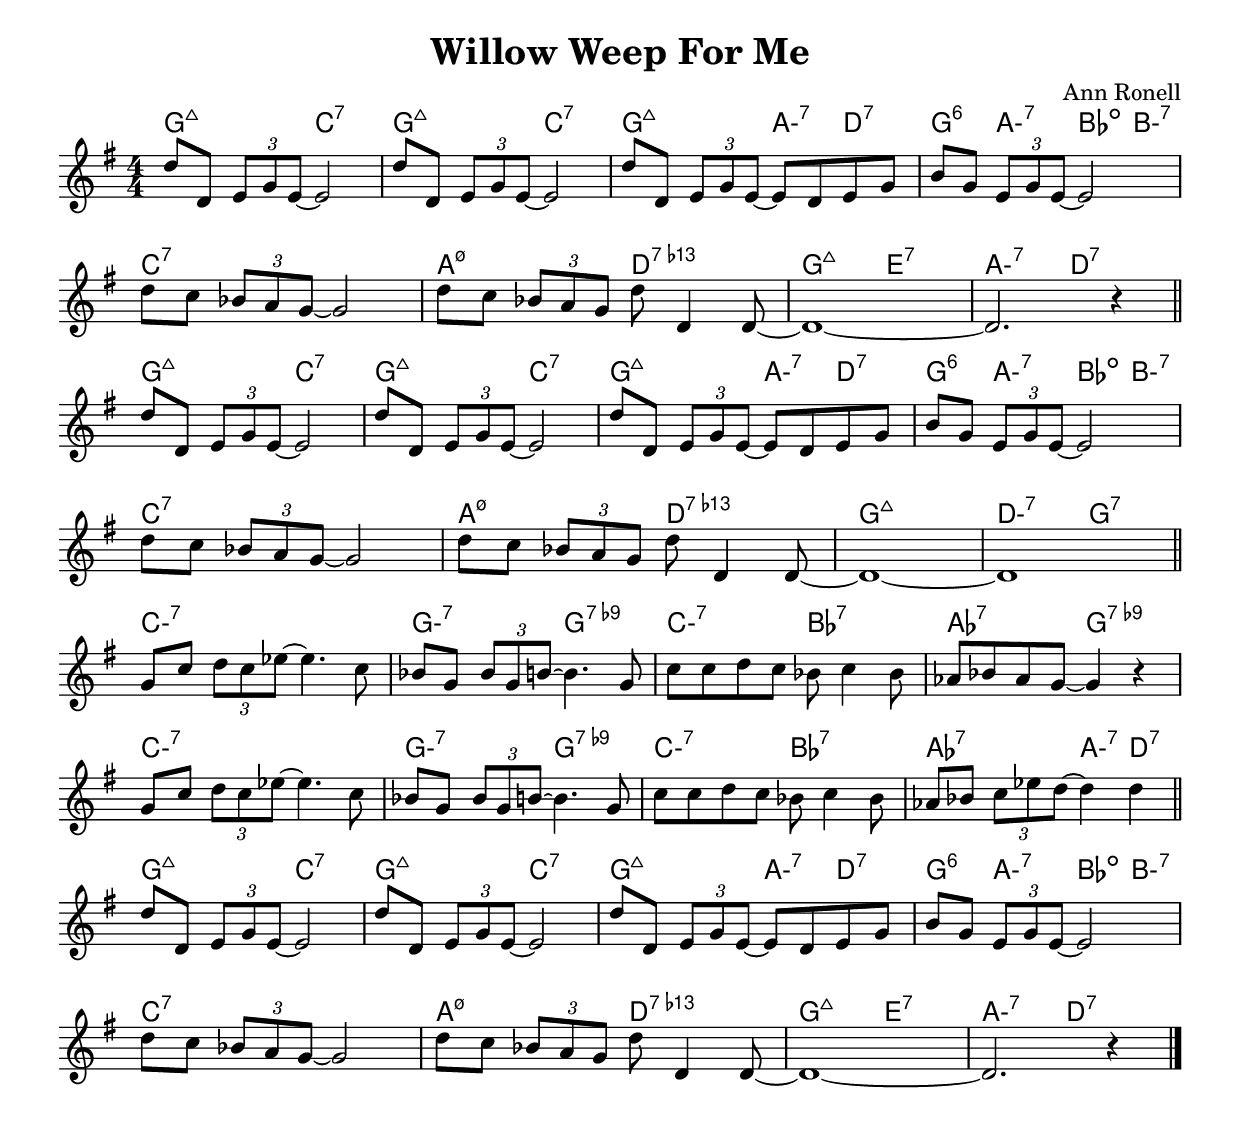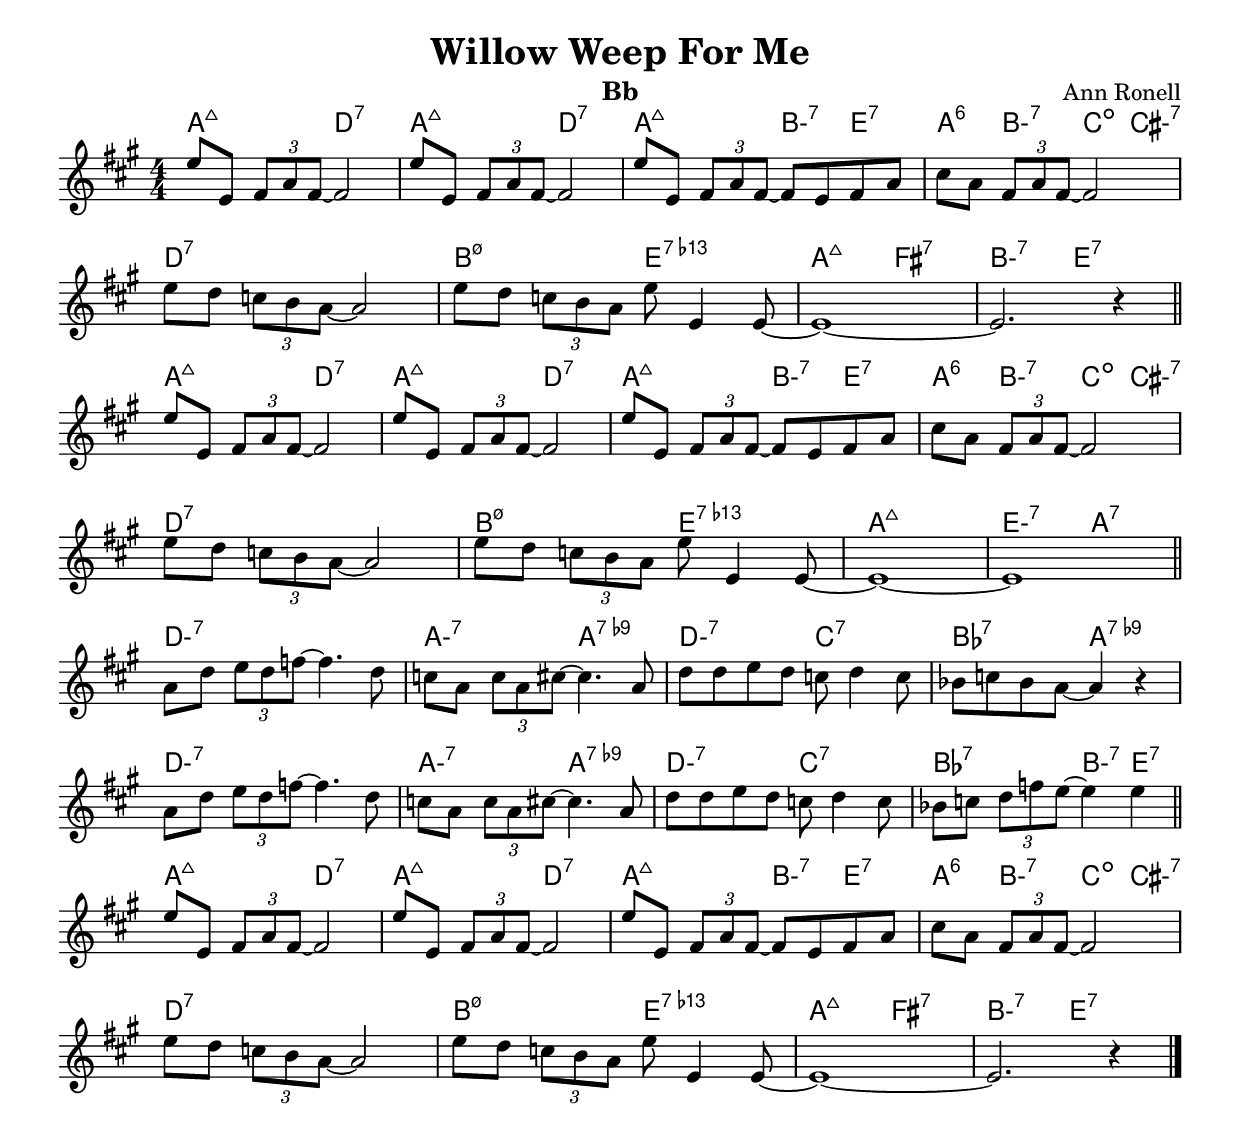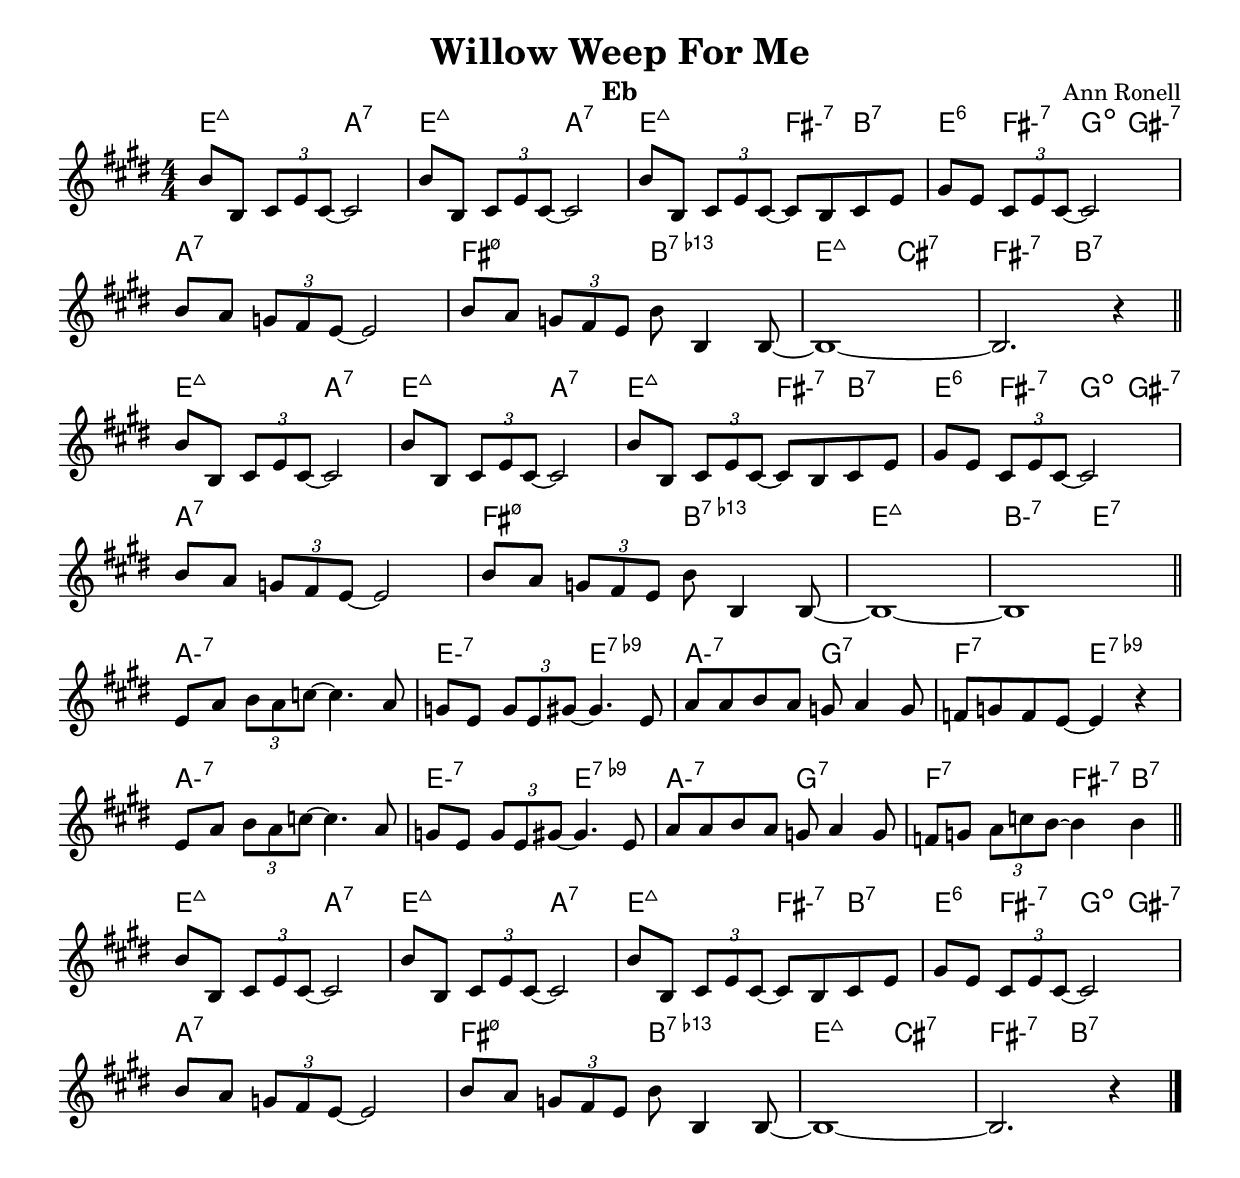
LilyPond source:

\version "2.20.0"

\version "2.20.0"

\layout {
  indent = #0
  \set minorChordModifier = \markup { "-" }
  \context {
    \Score
    \omit BarNumber
  }
  \override Glissando.style = #'zigzag
}


\header{
  title = "Willow Weep For Me"
  composer = "Ann Ronell"
}

music = <<
	\chords
	{
	  g2:maj7 c2:7
	  g2:maj7 c2:7
	  g2:maj7 a4:m7 d4:7
	  g4:6 a:m7 bes:dim b:m7

	  c1:7
	  a2:m7.5- d2:7.13-
	  g2:maj7 e2:7
	  a2:m7 d2:7

	  g2:maj7 c2:7
	  g2:maj7 c2:7
	  g2:maj7 a4:m7 d4:7
	  g4:6 a:m7 bes:dim b:m7

	  c1:7
	  a2:m7.5- d2:7.13-
	  g1:maj7
	  d2:m7 g2:7

	  c1:m7
	  g2:m7 g2:7.9-
	  c2:m7 bes2:7
	  as2:7 g2:7.9-

	  c1:m7
	  g2:m7 g2:7.9-
	  c2:m7 bes2:7
	  as2:7 a4:m7 d4:7

	  g2:maj7 c2:7
	  g2:maj7 c2:7
	  g2:maj7 a4:m7 d4:7
	  g4:6 a:m7 bes:dim b:m7

	  c1:7
	  a2:m7.5- d2:7.13-
	  g2:maj7 e2:7
	  a2:m7 d2:7
	}

	\relative
	{
	  \key g \major
	  \time 4/4
	  \numericTimeSignature

	  d''8[ d, ] \tuplet 3/2 { e8 g e }~ e2
	  d'8[ d, ] \tuplet 3/2 { e8 g e }~ e2
	  d'8[ d, ] \tuplet 3/2 { e8 g e }~ { e8 d e g }
	  b8[ g ] \tuplet 3/2 { e8 g e }~ e2
	  \break
	  d'8[ c ] \tuplet 3/2 { bes8 a g }~ g2
	  d'8[ c ] \tuplet 3/2 { bes8 a g } d'8 d,4 d8~
	  d1~
	  d2. r4
	  \bar "||" \break

	  d'8[ d, ] \tuplet 3/2 { e8 g e }~ e2
	  d'8[ d, ] \tuplet 3/2 { e8 g e }~ e2
	  d'8[ d, ] \tuplet 3/2 { e8 g e }~ { e8 d e g }
	  b8[ g ] \tuplet 3/2 { e8 g e }~ e2
	  \break
	  d'8[ c ] \tuplet 3/2 { bes8 a g }~ g2
	  d'8[ c ] \tuplet 3/2 { bes8 a g } d'8 d,4 d8~
	  d1~
	  d1
	  \bar "||" \break

	  g8[ c] \tuplet 3/2 { d8 c es }~ es4. c8
	  bes8[ g] \tuplet 3/2 { bes8 g b }~ b4. g8
	  c8[ c d c] bes8 c4 bes8
	  as8[ bes as g]~ g4 r4
	  \break
	  g8[ c] \tuplet 3/2 { d8 c es }~ es4. c8
	  bes8[ g] \tuplet 3/2 { bes8 g b }~ b4. g8
	  c8[ c d c] bes8 c4 bes8
	  as8[ bes] \tuplet 3/2 { c es d }~ d4 d4
	  \bar "||" \break

	  d8[ d, ] \tuplet 3/2 { e8 g e }~ e2
	  d'8[ d, ] \tuplet 3/2 { e8 g e }~ e2
	  d'8[ d, ] \tuplet 3/2 { e8 g e }~ { e d e g }
	  b8[ g ] \tuplet 3/2 { e8 g e }~ e2
	  \break
	  d'8[ c ] \tuplet 3/2 { bes8 a g }~ g2
	  d'8[ c ] \tuplet 3/2 { bes8 a g } d'8 d,4 d8~
	  d1~
	  d2. r4
	  \bar "|."
	}
>>

\book
{
	\score
	{
		\music
	}
}

\book
{
	\bookOutputSuffix "Bb"

	\header{
		instrument = "Bb"
	}

	\score
	{
		\transpose g a
		\relative c
		{
			\music
		}
	}
}

\book
{
	\bookOutputSuffix "Eb"

	\header{
		instrument = "Eb"
	}

	\score
	{
		\transpose g e
		\relative c
		{
			\music
		}
	}
}

